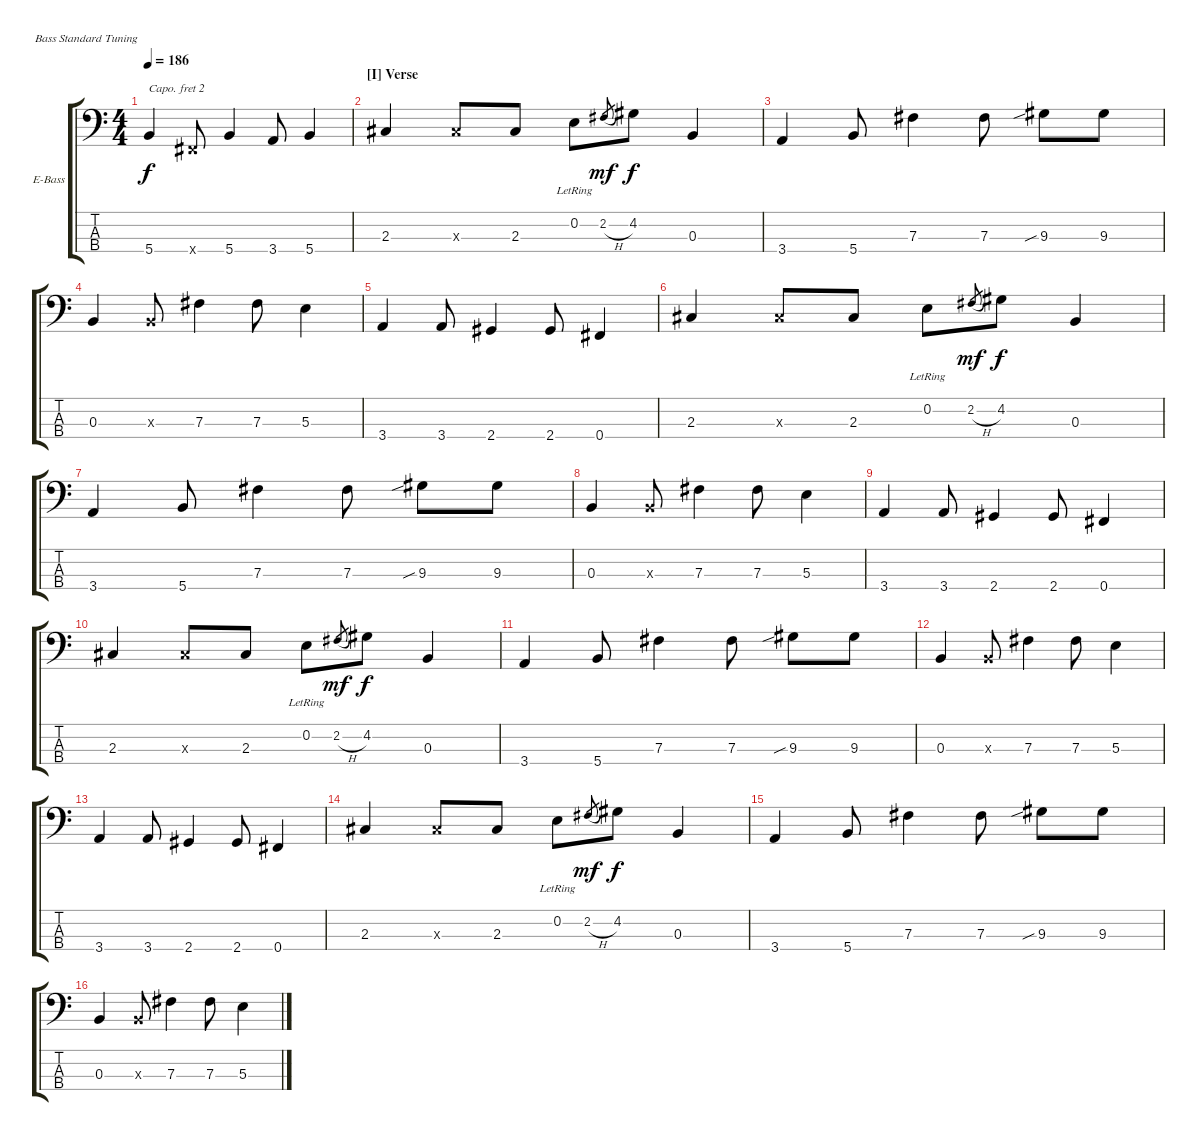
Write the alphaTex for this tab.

\bracketExtendMode groupsimilarinstruments
\firstSystemTrackNameOrientation horizontal
\otherSystemsTrackNameOrientation horizontal
\track ("Andy" "E-Bass") {instrument electricbasspick}
\staff {score tabs}
\capo 2
\tuning (G2 D2 A1 E1)
\ts (4 4)
\tempo 186
\clef f4
\ks c
5.4.4{dy f} 0.4{x}.8 5.4.4 3.4.8 5.4.4 |
\section ("I" "Verse")
2.3.4 2.3{x}.8 2.3.8 0.2{lr}.8 2.2{h}.8{gr dy mf} 4.2.8{dy f} 0.3.4 |
3.4.4 5.4.8 7.3.4 7.3.8 9.3{sib}.8 9.3.8 |
0.3.4 0.3{x}.8 7.3.4 7.3.8 5.3.4 |
3.4.4 3.4.8 2.4.4 2.4.8 0.4.4 |
2.3.4 2.3{x}.8 2.3.8 0.2{lr}.8 2.2{h}.8{gr dy mf} 4.2.8{dy f} 0.3.4 |
3.4.4 5.4.8 7.3.4 7.3.8 9.3{sib}.8 9.3.8 |
0.3.4 0.3{x}.8 7.3.4 7.3.8 5.3.4 |
3.4.4 3.4.8 2.4.4 2.4.8 0.4.4 |
2.3.4 2.3{x}.8 2.3.8 0.2{lr}.8 2.2{h}.8{gr dy mf} 4.2.8{dy f} 0.3.4 |
3.4.4 5.4.8 7.3.4 7.3.8 9.3{sib}.8 9.3.8 |
0.3.4 0.3{x}.8 7.3.4 7.3.8 5.3.4 |
3.4.4 3.4.8 2.4.4 2.4.8 0.4.4 |
2.3.4 2.3{x}.8 2.3.8 0.2{lr}.8 2.2{h}.8{gr dy mf} 4.2.8{dy f} 0.3.4 |
3.4.4 5.4.8 7.3.4 7.3.8 9.3{sib}.8 9.3.8 |
0.3.4 0.3{x}.8 7.3.4 7.3.8 5.3.4
